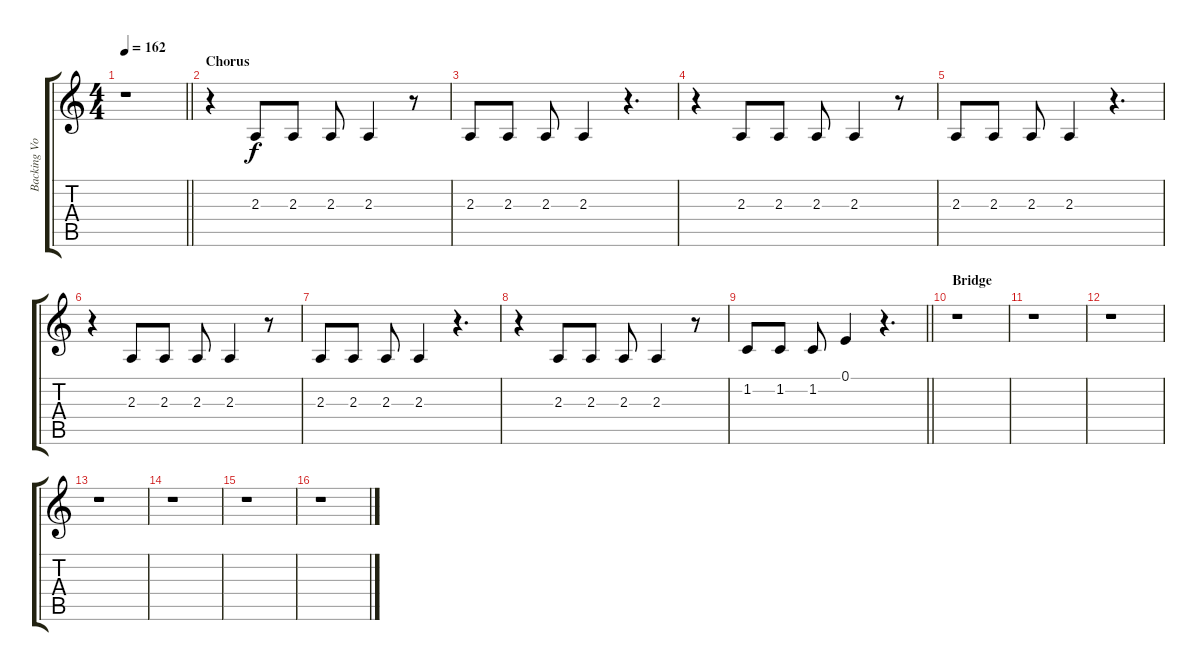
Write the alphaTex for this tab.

\track ("Backing Vocals" "Backing Vo") {instrument lead2sawtooth}
\staff {score tabs}
\tuning (E4 B3 G3 D3 A2 E2) {hide}
\ts (4 4)
\tempo 162
\clef g2
\barLineRight lightlight
\ks c
r.1{dy f} |
\section ("" "Chorus")
r.4 2.3.8 2.3.8 2.3.8 2.3.4 r.8 |
2.3.8 2.3.8 2.3.8 2.3.4 r.4{d} |
r.4 2.3.8 2.3.8 2.3.8 2.3.4 r.8 |
2.3.8 2.3.8 2.3.8 2.3.4 r.4{d} |
r.4 2.3.8 2.3.8 2.3.8 2.3.4 r.8 |
2.3.8 2.3.8 2.3.8 2.3.4 r.4{d} |
r.4 2.3.8 2.3.8 2.3.8 2.3.4 r.8 |
\barLineRight lightlight
1.2.8 1.2.8 1.2.8 0.1.4 r.4{d} |
\section ("" "Bridge")
r.1 |
r.1 |
r.1 |
r.1 |
r.1 |
r.1 |
r.1
